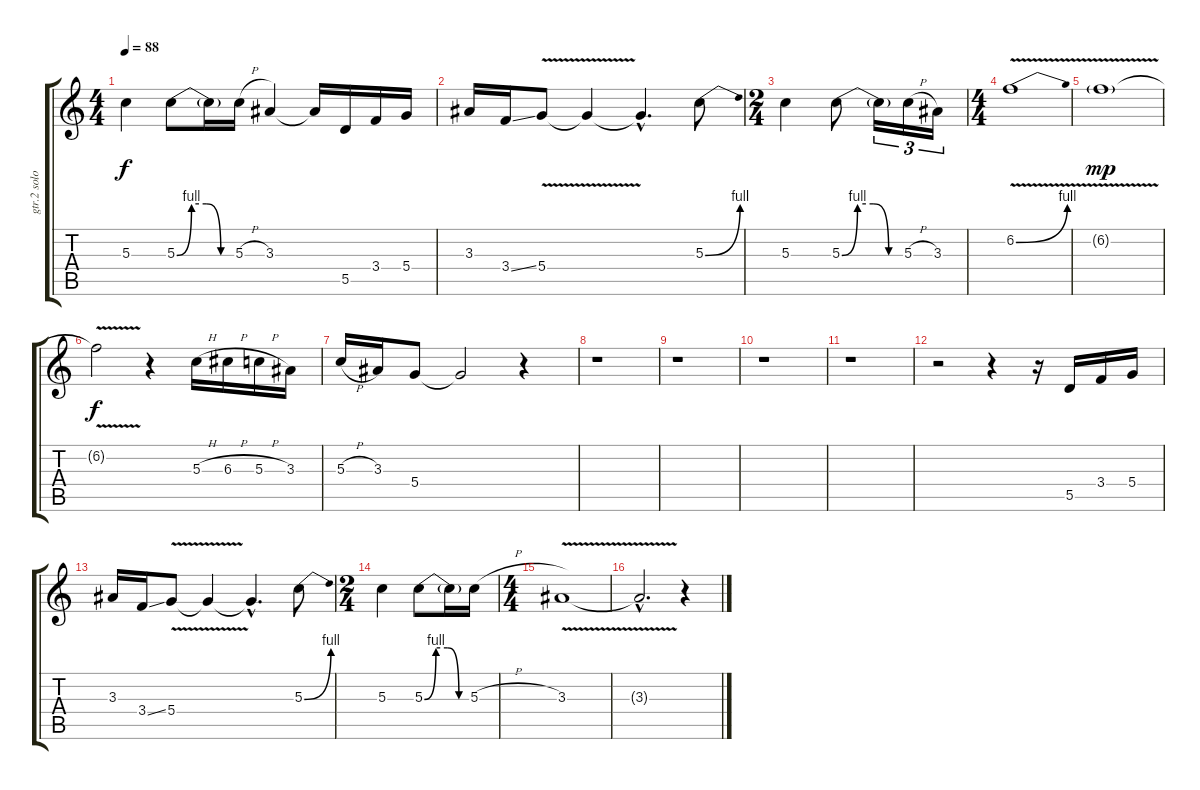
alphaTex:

\track ("gtr.2 solo" "gtr.2 solo") {instrument distortionguitar}
\staff {score tabs}
\tuning (E4 B3 G3 D3 A2 E2) {hide}
\ts (4 4)
\tempo 88
\clef g2
\ks c
5.3.4{dy f} 5.3{be (custom 0 0 15 4 30 4 45 0 60 0)}.8 5.3{t}.16 5.3{h}.16 3.3.4 3.3{t}.16 5.5.16 3.4.16 5.4.16 |
3.3.16 3.4{ss}.16 5.4{v}.8 5.4{t}.4 5.4{hac t}.4{d} 5.3{be (bend 0 0 60 4)}.8 |
\ts (2 4)
5.3.4 5.3{be (custom 0 0 15 4 30 4 45 0 60 0)}.8 5.3{t}.16{tu (3 2)} 5.3{h}.16{tu (3 2)} 3.3.16{tu (3 2)} |
\ts (4 4)
6.2{be (bend 0 0 60 4) v}.1 |
6.2{v g}.1{dy mp} |
6.2{t}.2{dy f} r.4 5.3{h}.16 6.3{h}.16 5.3{h}.16 3.3.16 |
5.3{h}.16 3.3.16 5.4.8 5.4{t}.2 r.4 |
r.1 |
r.1 |
r.1 |
r.1 |
r.2 r.4 r.16 5.5.16 3.4.16 5.4.16 |
3.3.16 3.4{ss}.16 5.4{v}.8 5.4{t}.4 5.4{hac t}.4{d} 5.3{be (bend 0 0 60 4)}.8 |
\ts (2 4)
5.3.4 5.3{be (custom 0 0 15 4 30 4 45 0 60 0)}.8 5.3{t}.16 5.3{h}.16 |
\ts (4 4)
3.3{v}.1 |
3.3{hac t}.2{d} r.4
